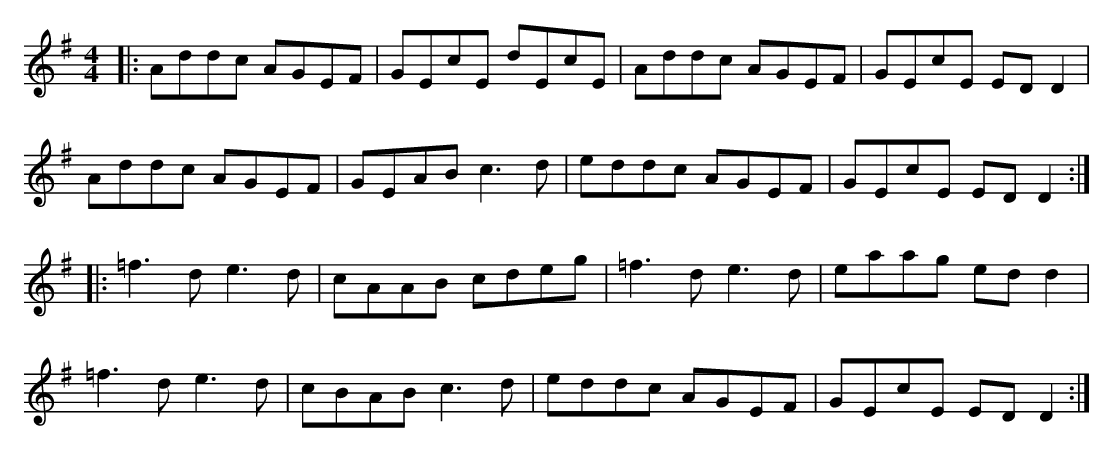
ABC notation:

X:1
M:4/4
K:G
|:Addc AGEF|GEcE dEcE|Addc AGEF|GEcE EDD2|
Addc AGEF|GEAB c3 d|eddc AGEF|GEcE EDD2:|
|:=f3 d e3 d|cAAB cdeg|=f3 d e3 d|eaag edd2|
=f3 d e3 d|cBAB c3 d|eddc AGEF|GEcE EDD2:|
